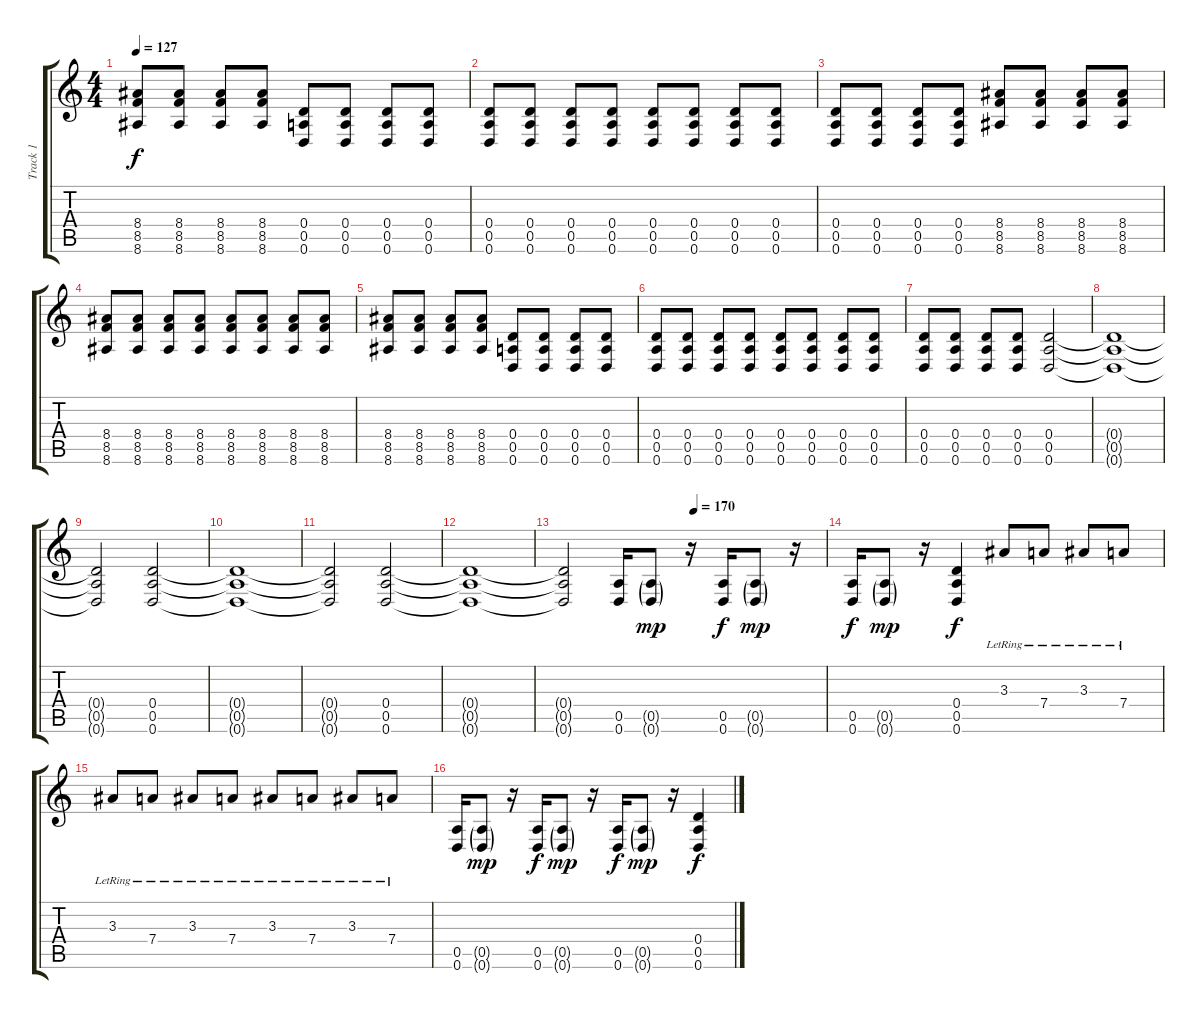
\track ("Track 1" "Track 1") {instrument overdrivenguitar}
\staff {score tabs}
\tuning (E4 B3 G3 D3 A2 D2) {hide}
\ts (4 4)
\tempo 127
\clef g2
\ks c
(8.4 8.5 8.6).8{dy f} (8.4 8.5 8.6).8 (8.4 8.5 8.6).8 (8.4 8.5 8.6).8 (0.4 0.5 0.6).8 (0.4 0.5 0.6).8 (0.4 0.5 0.6).8 (0.4 0.5 0.6).8 |
(0.4 0.5 0.6).8 (0.4 0.5 0.6).8 (0.4 0.5 0.6).8 (0.4 0.5 0.6).8 (0.4 0.5 0.6).8 (0.4 0.5 0.6).8 (0.4 0.5 0.6).8 (0.4 0.5 0.6).8 |
(0.4 0.5 0.6).8 (0.4 0.5 0.6).8 (0.4 0.5 0.6).8 (0.4 0.5 0.6).8 (8.4 8.5 8.6).8 (8.4 8.5 8.6).8 (8.4 8.5 8.6).8 (8.4 8.5 8.6).8 |
(8.4 8.5 8.6).8 (8.4 8.5 8.6).8 (8.4 8.5 8.6).8 (8.4 8.5 8.6).8 (8.4 8.5 8.6).8 (8.4 8.5 8.6).8 (8.4 8.5 8.6).8 (8.4 8.5 8.6).8 |
(8.4 8.5 8.6).8 (8.4 8.5 8.6).8 (8.4 8.5 8.6).8 (8.4 8.5 8.6).8 (0.4 0.5 0.6).8 (0.4 0.5 0.6).8 (0.4 0.5 0.6).8 (0.4 0.5 0.6).8 |
(0.4 0.5 0.6).8 (0.4 0.5 0.6).8 (0.4 0.5 0.6).8 (0.4 0.5 0.6).8 (0.4 0.5 0.6).8 (0.4 0.5 0.6).8 (0.4 0.5 0.6).8 (0.4 0.5 0.6).8 |
(0.4 0.5 0.6).8 (0.4 0.5 0.6).8 (0.4 0.5 0.6).8 (0.4 0.5 0.6).8 (0.4 0.5 0.6).2 |
(0.4{t} 0.5{t} 0.6{t}).1 |
(0.4{t} 0.5{t} 0.6{t}).2 (0.4 0.5 0.6).2 |
(0.4{t} 0.5{t} 0.6{t}).1 |
(0.4{t} 0.5{t} 0.6{t}).2 (0.4 0.5 0.6).2 |
(0.4{t} 0.5{t} 0.6{t}).1 |
\tempo (170 0.5)
(0.4{t} 0.5{t} 0.6{t}).2 (0.5 0.6).16 (0.5{g} 0.6{g}).8{dy mp} r.16 (0.5 0.6).16{dy f} (0.5{g} 0.6{g}).8{dy mp} r.16 |
(0.5 0.6).16{dy f} (0.5{g} 0.6{g}).8{dy mp} r.16 (0.4 0.5 0.6).4{dy f} 3.3{lr}.8 7.4{lr}.8 3.3{lr}.8 7.4{lr}.8 |
3.3{lr}.8 7.4{lr}.8 3.3{lr}.8 7.4{lr}.8 3.3{lr}.8 7.4{lr}.8 3.3{lr}.8 7.4{lr}.8 |
(0.5 0.6).16 (0.5{g} 0.6{g}).8{dy mp} r.16 (0.5 0.6).16{dy f} (0.5{g} 0.6{g}).8{dy mp} r.16 (0.5 0.6).16{dy f} (0.5{g} 0.6{g}).8{dy mp} r.16 (0.4 0.5 0.6).4{dy f}
